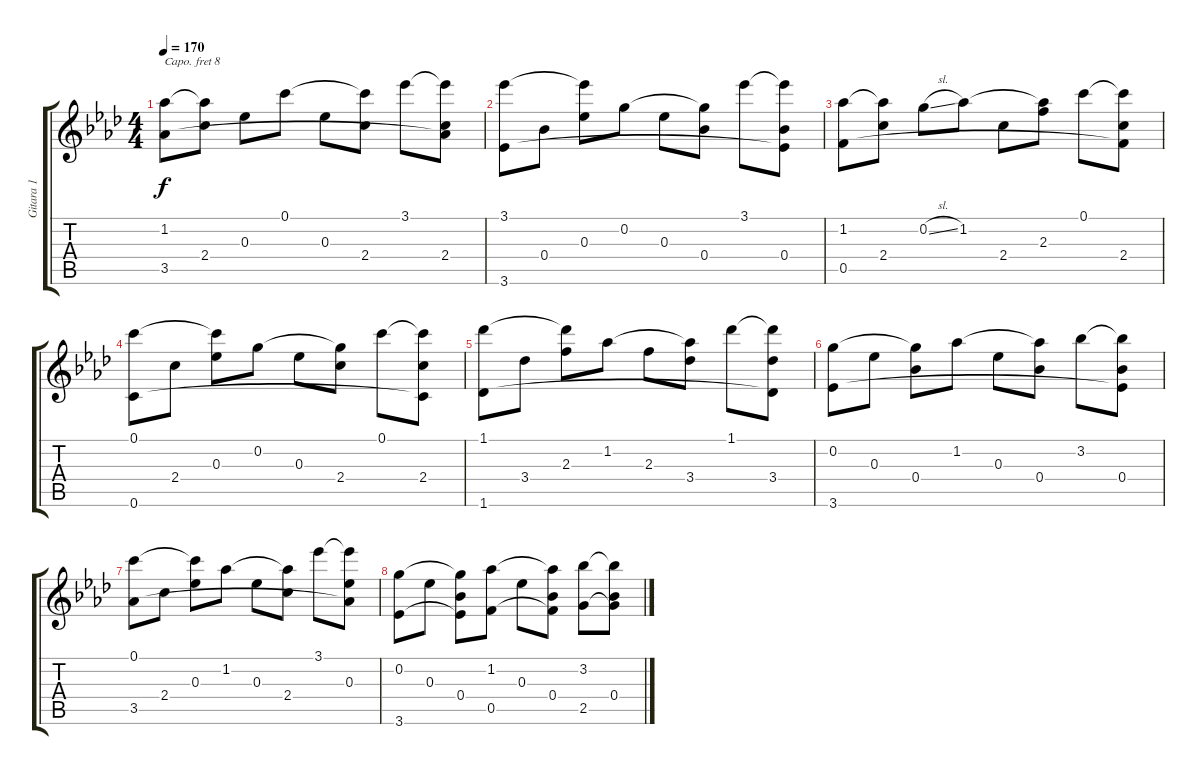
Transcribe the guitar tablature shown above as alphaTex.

\track ("Gitara 1" "Gitara 1") {instrument acousticguitarnylon}
\staff {score tabs}
\capo 8
\tuning (E4 B3 G3 D3 A2 E2) {hide}
\ts (4 4)
\tempo 170
\clef g2
\ks ab
(1.2 3.5).8{dy f instrument acousticguitarnylon} (1.2{t} 2.4).8 0.3.8 0.1.8 0.3.8 (0.1{t} 2.4).8 3.1.8 (3.1{t} 2.4 3.5{t}).8 |
(3.1 3.6).8 0.4.8 (3.1{t} 0.3).8 0.2.8 0.3.8 (0.2{t} 0.4).8 3.1.8 (3.1{t} 0.4 3.6{t}).8 |
(1.2 0.5).8 (1.2{t} 2.4).8 0.2{sl}.8 1.2.8 2.4.8 (1.2{t} 2.3).8 0.1.8 (0.1{t} 2.4 0.5{t}).8 |
(0.1 0.6).8 2.4.8 (0.1{t} 0.3).8 0.2.8 0.3.8 (0.2{t} 2.4).8 0.1.8 (0.1{t} 2.4 0.6{t}).8 |
(1.1 1.6).8 3.4.8 (1.1{t} 2.3).8 1.2.8 2.3.8 (1.2{t} 3.4).8 1.1.8 (1.1{t} 3.4 1.6{t}).8 |
(0.2 3.6).8 0.3.8 (0.2{t} 0.4).8 1.2.8 0.3.8 (1.2{t} 0.4).8 3.2.8 (3.2{t} 0.4 3.6{t}).8 |
(0.1 3.5).8 2.4.8 (0.1{t} 0.3).8 1.2.8 0.3.8 (1.2{t} 2.4).8 3.1.8 (3.1{t} 0.3 3.5{t}).8 |
(0.2 3.6).8 0.3.8 (0.2{t} 0.4 3.6{t}).8 (1.2 0.5).8 0.3.8 (1.2{t} 0.4 0.5{t}).8 (3.2 2.5).8 (3.2{t} 0.4 2.5{t}).8
